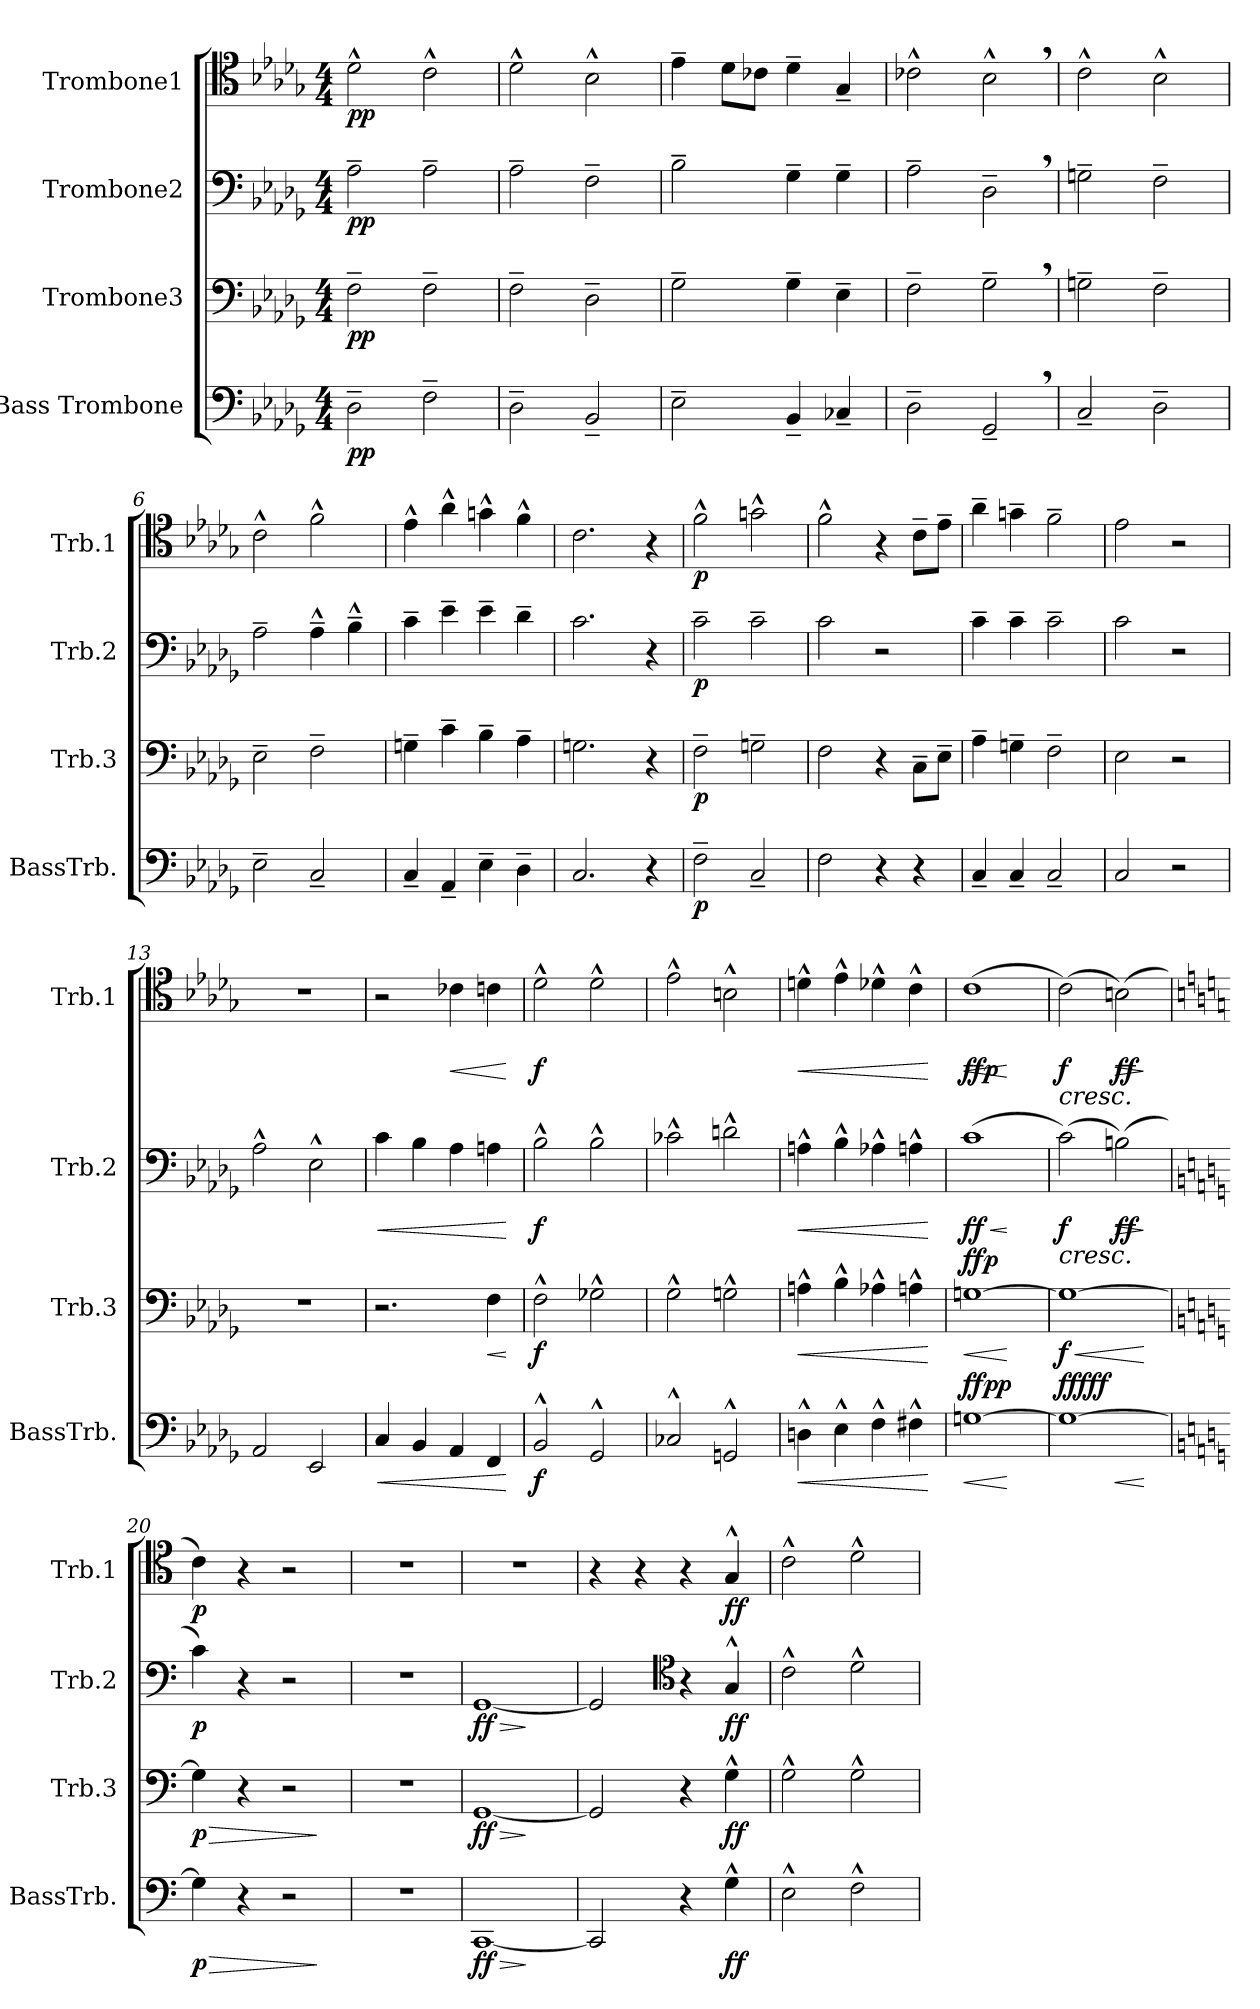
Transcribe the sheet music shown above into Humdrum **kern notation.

**kern	**dynam	**kern	**dynam	**kern	**dynam	**kern	**dynam
*part4	*part4	*part3	*part3	*part2	*part2	*part1	*part1
*staff4	*staff4	*staff3	*staff3	*staff2	*staff2	*staff1	*staff1
*I"Bass Trombone	*	*I"Trombone3	*	*I"Trombone2	*	*I"Trombone1	*
*I'BassTrb.	*	*I'Trb.3	*	*I'Trb.2	*	*I'Trb.1	*
*clefF4	*	*clefF4	*	*clefF4	*	*clefC4	*
*k[b-e-a-d-g-]	*	*k[b-e-a-d-g-]	*	*k[b-e-a-d-g-]	*	*k[b-e-a-d-g-]	*
*M4/4	*	*M4/4	*	*M4/4	*	*M4/4	*
*MM60	*	*MM60	*	*MM60	*	*MM60	*
=1	=1	=1	=1	=1	=1	=1	=1
!	!LO:DY:b	!	!LO:DY:b	!	!LO:DY:b	!	!LO:DY:b
2D-~\	pp	2F~\	pp	2A-~\	pp	2d-^^\	pp
2F~\	.	2F~\	.	2A-~\	.	2c^^\	.
=2	=2	=2	=2	=2	=2	=2	=2
2D-~\	.	2F~\	.	2A-~\	.	2d-^^\	.
2BB-~/	.	2D-~\	.	2F~\	.	2B-^^\	.
=3	=3	=3	=3	=3	=3	=3	=3
2E-~\	.	2G-~\	.	2B-~\	.	4e-~\	.
.	.	.	.	.	.	8d-\L	.
.	.	.	.	.	.	8c-X\J	.
4BB-~/	.	4G-~\	.	4G-~\	.	4d-~\	.
4C-X~/	.	4E-~\	.	4G-~\	.	4G-~/	.
=4	=4	=4	=4	=4	=4	=4	=4
2D-~\	.	2F~\	.	2A-~\	.	2c-X^^\	.
2GG-~,/	.	2G-~,\	.	2D-~,\	.	2B-^^,\	.
=5	=5	=5	=5	=5	=5	=5	=5
2C~/	.	2Gn~\	.	2Gn~\	.	2c^^\	.
2D-~\	.	2F~\	.	2F~\	.	2B-^^\	.
=6	=6	=6	=6	=6	=6	=6	=6
2E-~\	.	2E-~\	.	2A-~\	.	2c^^\	.
2C~/	.	2F~\	.	4A-~^^\	.	2f^^\	.
.	.	.	.	4B-~^^\	.	.	.
=7	=7	=7	=7	=7	=7	=7	=7
4C~/	.	4Gn~\	.	4c~\	.	4e-^^\	.
4AA-~/	.	4c~\	.	4e-~\	.	4a-^^\	.
4E-~\	.	4B-~\	.	4e-~\	.	4gn^^\	.
4D-~\	.	4A-~\	.	4d-~\	.	4f^^\	.
!!LO:LB:g=z
=8	=8	=8	=8	=8	=8	=8	=8
2.C/	.	2.Gn\	.	2.c\	.	2.c\	.
4r	.	4r	.	4r	.	4r	.
=9	=9	=9	=9	=9	=9	=9	=9
!	!LO:DY:b	!	!LO:DY:b	!	!LO:DY:b	!	!LO:DY:b
2F~\	p	2F~\	p	2c~\	p	2f^^\	p
2C~/	.	2Gn~\	.	2c~\	.	2gn^^\	.
=10	=10	=10	=10	=10	=10	=10	=10
2F\	.	2F\	.	2c\	.	2f^^\	.
4r	.	4r	.	2r	.	4r	.
4r	.	8C~\L	.	.	.	8c~\L	.
.	.	8E-~\J	.	.	.	8e-~\J	.
=11	=11	=11	=11	=11	=11	=11	=11
4C~/	.	4A-~\	.	4c~\	.	4a-~\	.
4C~/	.	4Gn~\	.	4c~\	.	4gn~\	.
2C~/	.	2F~\	.	2c~\	.	2f~\	.
=12	=12	=12	=12	=12	=12	=12	=12
2C/	.	2E-\	.	2c\	.	2e-\	.
2r	.	2r	.	2r	.	2r	.
=13	=13	=13	=13	=13	=13	=13	=13
2AA-/	.	1r	.	2A-^^\	.	1r	.
2EE-/	.	.	.	2E-^^\	.	.	.
=14	=14	=14	=14	=14	=14	=14	=14
!	!LO:HP:b	!	!	!	!LO:HP:b	!	!
4C/	<	2.r	.	4c\	<	2r	.
4BB-/	.	.	.	4B-\	.	.	.
!	!	!	!	!	!	!	!LO:HP:b
4AA-/	.	.	.	4A-\	.	4c-X\	<
!	!	!	!LO:HP:b	!	!	!	!
4FF/	.	4F\	<	4An\	.	4cn\	.
.	[	.	[	.	[	.	[
=15	=15	=15	=15	=15	=15	=15	=15
!	!LO:DY:b	!	!LO:DY:b	!	!LO:DY:b	!	!LO:DY:b
2BB-^^/	f	2F^^\	f	2B-^^\	f	2d-^^\	f
2GG-^^/	.	2G-X^^\	.	2B-^^\	.	2d-^^\	.
=16	=16	=16	=16	=16	=16	=16	=16
2C-X^^/	.	2G-^^\	.	2c-X^^\	.	2e-^^\	.
2GGn^^/	.	2Gn^^\	.	2dn^^\	.	2Bn^^\	.
!!LO:LB:g=z
=17	=17	=17	=17	=17	=17	=17	=17
!	!LO:HP:b	!	!LO:HP:b	!	!LO:HP:b	!	!LO:HP:b
4Dn^^\	<	4An^^\	<	4An^^\	<	4dn^^\	<
4E-^^\	.	4B-^^\	.	4B-^^\	.	4e-^^\	.
4F^^\	.	4A-X^^\	.	4A-X^^\	.	4d-X^^\	.
4F#X^^\	.	4An^^\	.	4An^^\	.	4c^^\	.
.	[	.	[	.	[	.	[
=18	=18	=18	=18	=18	=18	=18	=18
!	!LO:HP:b	!	!LO:HP:b	!	!LO:HP:b	!	!LO:HP:b
!	!LO:DY:n=1:b	!	!	!	!	!	!
!	!LO:DY:n=2:a	!	!	!	!	!	!
!	!LO:DY:n=3:b	!	!LO:DY:n=1:b	!	!	!	!
!	!	!	!LO:DY:n=2:a	!	!LO:DY:n=1:b	!	!LO:DY:n=1:b
!	!	!	!	!	!	!	!LO:DY:n=2:b
[1Gn	< ff p p	[1Gn	< ff p	(1c	< ff	(1c	< ff p
.	[	.	[	.	[	.	[
=19	=19	=19	=19	=19	=19	=19	=19
!	!LO:HP:b	!	!LO:HP:b	!	!LO:HP:b	!	!LO:HP:b
!	!LO:DY:n=1:b	!	!	!	!	!	!
!	!LO:DY:n=2:a	!	!	!	!	!	!
!	!LO:DY:n=3:b	!	!LO:DY:n=1:b	!	!LO:DY:n=1:b	!	!LO:DY:n=1:b
1G_	< f ff ff	1G_	< f	(2c\)	< f	(2c\)	< f
!	!	!	!	!	!LO:HP:b	!	!LO:HP:b
!	!	!	!	!	!LO:DY:n=2:b	!	!LO:DY:n=2:b
.	.	.	.	(2Bn\)	> ff	(2Bn\)	> ff
.	[	.	[	.	[ ]	.	[ ]
=20	=20	=20	=20	=20	=20	=20	=20
*k[]	*	*k[]	*	*k[]	*	*k[]	*
!	!LO:HP:b	!	!LO:HP:b	!	!	!	!
!	!LO:DY:n=1:b	!	!LO:DY:n=1:b	!	!LO:DY:b	!	!LO:DY:b
4G\]	> p	4G\]	> p	4c\)	p	4c\)	p
4r	.	4r	.	4r	.	4r	.
2r	.	2r	.	2r	.	2r	.
.	]	.	]	.	.	.	.
=21	=21	=21	=21	=21	=21	=21	=21
1r	.	1r	.	1r	.	1r	.
=22	=22	=22	=22	=22	=22	=22	=22
!	!LO:HP:b	!	!LO:HP:b	!	!LO:HP:b	!	!
!	!LO:DY:n=1:b	!	!LO:DY:n=1:b	!	!LO:DY:n=1:b	!	!
[1CC	> ff	[1GG	> ff	[1GG	> ff	1r	.
.	]	.	]	.	]	.	.
=23	=23	=23	=23	=23	=23	=23	=23
2CC/]	.	2GG/]	.	2GG/]	.	4r	.
.	.	.	.	.	.	4r	.
*	*	*	*	*clefC4	*	*	*
4r	.	4r	.	4r	.	4r	.
!	!LO:DY:b	!	!LO:DY:b	!	!LO:DY:b	!	!LO:DY:b
4G^^\	ff	4G^^\	ff	4G^^/	ff	4G^^/	ff
=24	=24	=24	=24	=24	=24	=24	=24
2E^^\	.	2G^^\	.	2c^^\	.	2c^^\	.
2F^^\	.	2G^^\	.	2d^^\	.	2d^^\	.
=	=	=	=	=	=	=	=
*-	*-	*-	*-	*-	*-	*-	*-
